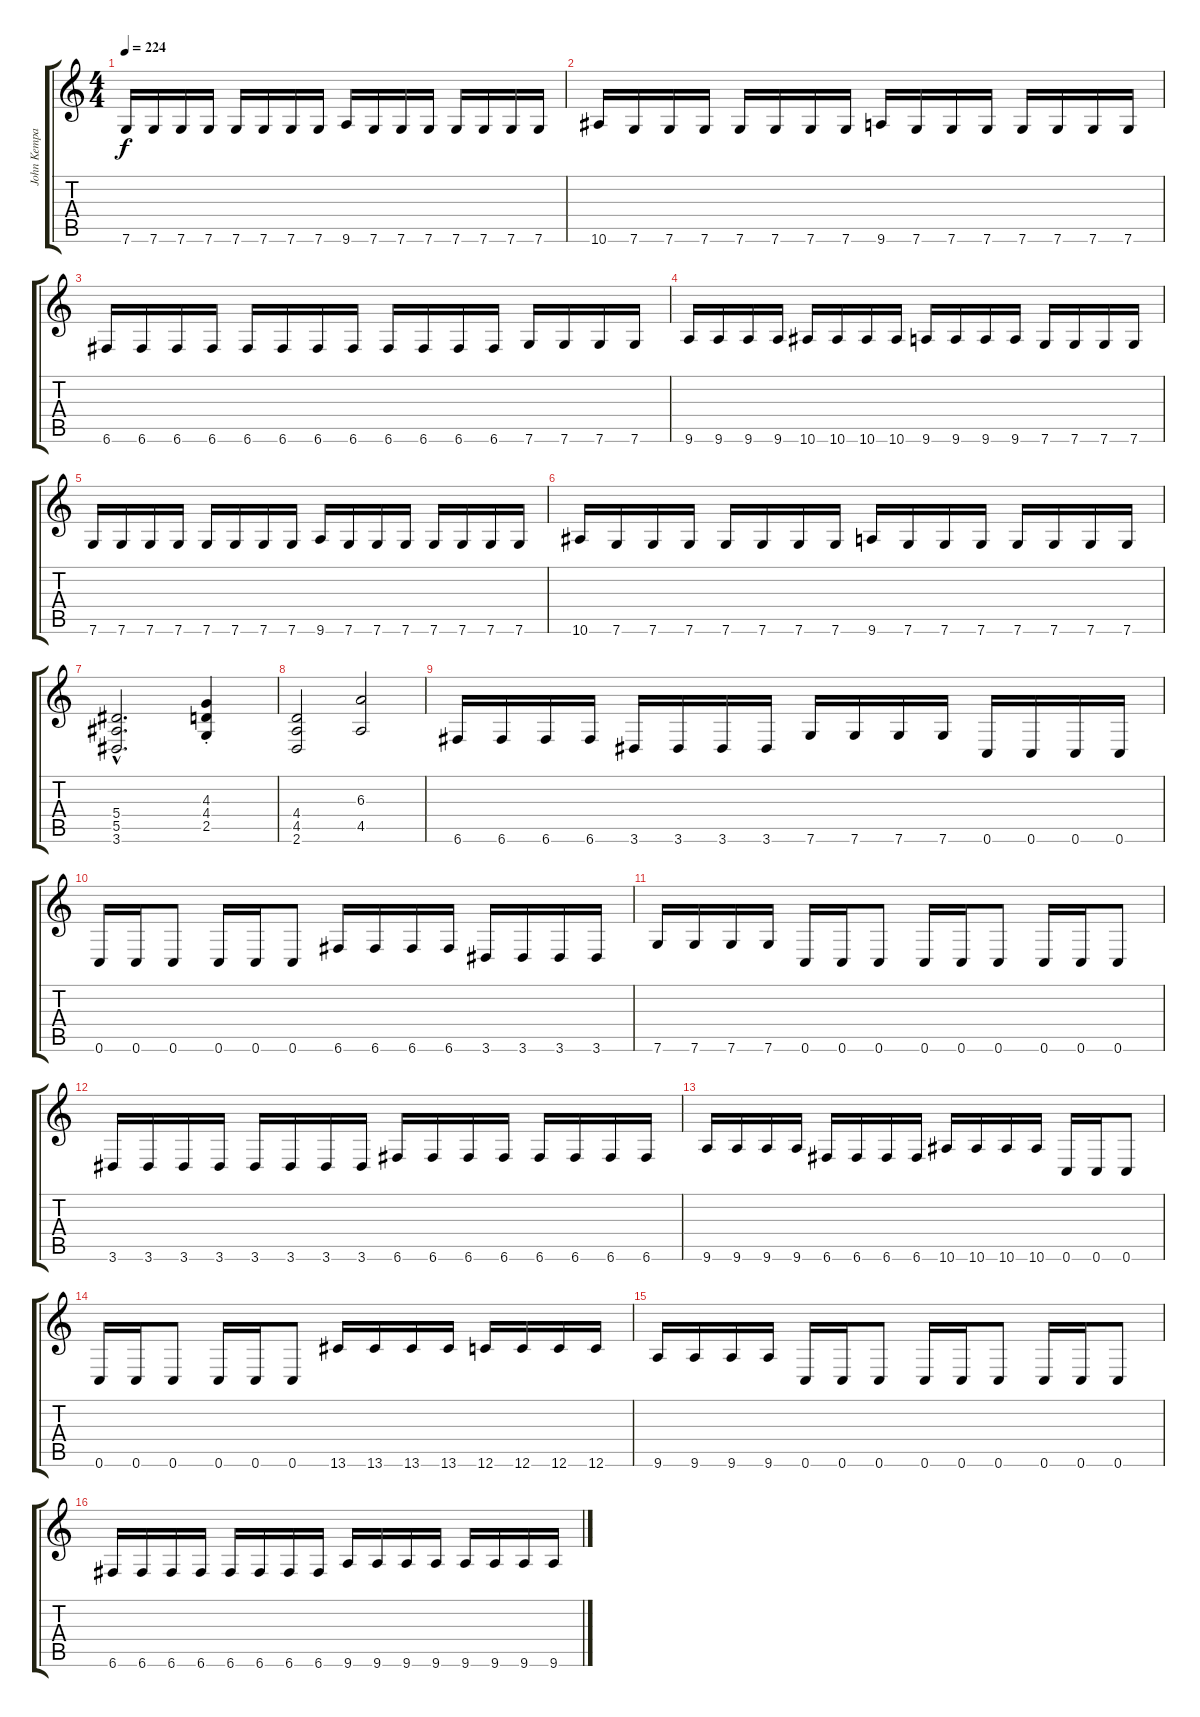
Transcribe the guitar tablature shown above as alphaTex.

\track ("John Kempainen (Rhythm Guitar)" "John Kempa") {instrument distortionguitar}
\staff {score tabs}
\tuning (C4 G3 Eb3 Bb2 F2 C2) {hide}
\ts (4 4)
\tempo 224
\clef g2
\ks c
7.6.16{dy f} 7.6.16 7.6.16 7.6.16 7.6.16 7.6.16 7.6.16 7.6.16 9.6.16 7.6.16 7.6.16 7.6.16 7.6.16 7.6.16 7.6.16 7.6.16 |
10.6.16 7.6.16 7.6.16 7.6.16 7.6.16 7.6.16 7.6.16 7.6.16 9.6.16 7.6.16 7.6.16 7.6.16 7.6.16 7.6.16 7.6.16 7.6.16 |
6.6.16 6.6.16 6.6.16 6.6.16 6.6.16 6.6.16 6.6.16 6.6.16 6.6.16 6.6.16 6.6.16 6.6.16 7.6.16 7.6.16 7.6.16 7.6.16 |
9.6.16 9.6.16 9.6.16 9.6.16 10.6.16 10.6.16 10.6.16 10.6.16 9.6.16 9.6.16 9.6.16 9.6.16 7.6.16 7.6.16 7.6.16 7.6.16 |
7.6.16 7.6.16 7.6.16 7.6.16 7.6.16 7.6.16 7.6.16 7.6.16 9.6.16 7.6.16 7.6.16 7.6.16 7.6.16 7.6.16 7.6.16 7.6.16 |
10.6.16 7.6.16 7.6.16 7.6.16 7.6.16 7.6.16 7.6.16 7.6.16 9.6.16 7.6.16 7.6.16 7.6.16 7.6.16 7.6.16 7.6.16 7.6.16 |
(5.4{hac} 5.5{hac} 3.6{hac}).2{d} (4.3{st} 4.4{st} 2.5{st}).4 |
(4.4 4.5 2.6).2 (6.3 4.5).2 |
6.6.16 6.6.16 6.6.16 6.6.16 3.6.16 3.6.16 3.6.16 3.6.16 7.6.16 7.6.16 7.6.16 7.6.16 0.6.16 0.6.16 0.6.16 0.6.16 |
0.6.16 0.6.16 0.6.8 0.6.16 0.6.16 0.6.8 6.6.16 6.6.16 6.6.16 6.6.16 3.6.16 3.6.16 3.6.16 3.6.16 |
7.6.16 7.6.16 7.6.16 7.6.16 0.6.16 0.6.16 0.6.8 0.6.16 0.6.16 0.6.8 0.6.16 0.6.16 0.6.8 |
3.6.16 3.6.16 3.6.16 3.6.16 3.6.16 3.6.16 3.6.16 3.6.16 6.6.16 6.6.16 6.6.16 6.6.16 6.6.16 6.6.16 6.6.16 6.6.16 |
9.6.16 9.6.16 9.6.16 9.6.16 6.6.16 6.6.16 6.6.16 6.6.16 10.6.16 10.6.16 10.6.16 10.6.16 0.6.16 0.6.16 0.6.8 |
0.6.16 0.6.16 0.6.8 0.6.16 0.6.16 0.6.8 13.6.16 13.6.16 13.6.16 13.6.16 12.6.16 12.6.16 12.6.16 12.6.16 |
9.6.16 9.6.16 9.6.16 9.6.16 0.6.16 0.6.16 0.6.8 0.6.16 0.6.16 0.6.8 0.6.16 0.6.16 0.6.8 |
6.6.16 6.6.16 6.6.16 6.6.16 6.6.16 6.6.16 6.6.16 6.6.16 9.6.16 9.6.16 9.6.16 9.6.16 9.6.16 9.6.16 9.6.16 9.6.16
